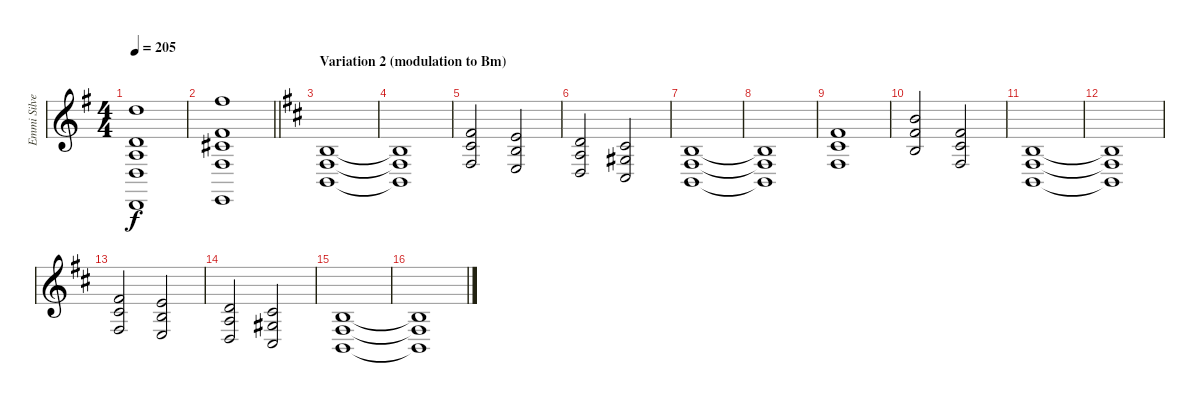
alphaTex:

\track ("Emmi Silvennoinen" "Emmi Silve") {instrument stringensemble1}
\staff {score}
\tuning (E4 B3 G3 D3 A2 D2) {hide}
\ts (4 4)
\tempo 205
\clef g2
\ks eminor
(10.1 3.2 2.3 0.4 0.6).1{dy f} |
\barLineRight lightlight
(14.1 7.2 6.3 4.4 2.6).1 |
\section ("" "Variation 2 (modulation to Bm)")
\ks bminor
(4.3 4.4 2.5).1 |
(4.3{t} 4.4{t} 2.5{t}).1 |
(7.2 6.3 4.4).2 (5.2 4.3 2.4).2 |
(3.2 2.3 0.4).2 (6.3 6.4 4.5).2 |
(4.3 4.4 2.5).1 |
(4.3{t} 4.4{t} 2.5{t}).1 |
(7.2 6.3 4.4).1 |
(12.2 11.3 9.4).2 (7.2 6.3 4.4).2 |
(4.3 4.4 2.5).1 |
(4.3{t} 4.4{t} 2.5{t}).1 |
(7.2 6.3 4.4).2 (5.2 4.3 2.4).2 |
(3.2 2.3 0.4).2 (6.3 6.4 4.5).2 |
(4.3 4.4 2.5).1 |
(4.3{t} 4.4{t} 2.5{t}).1
